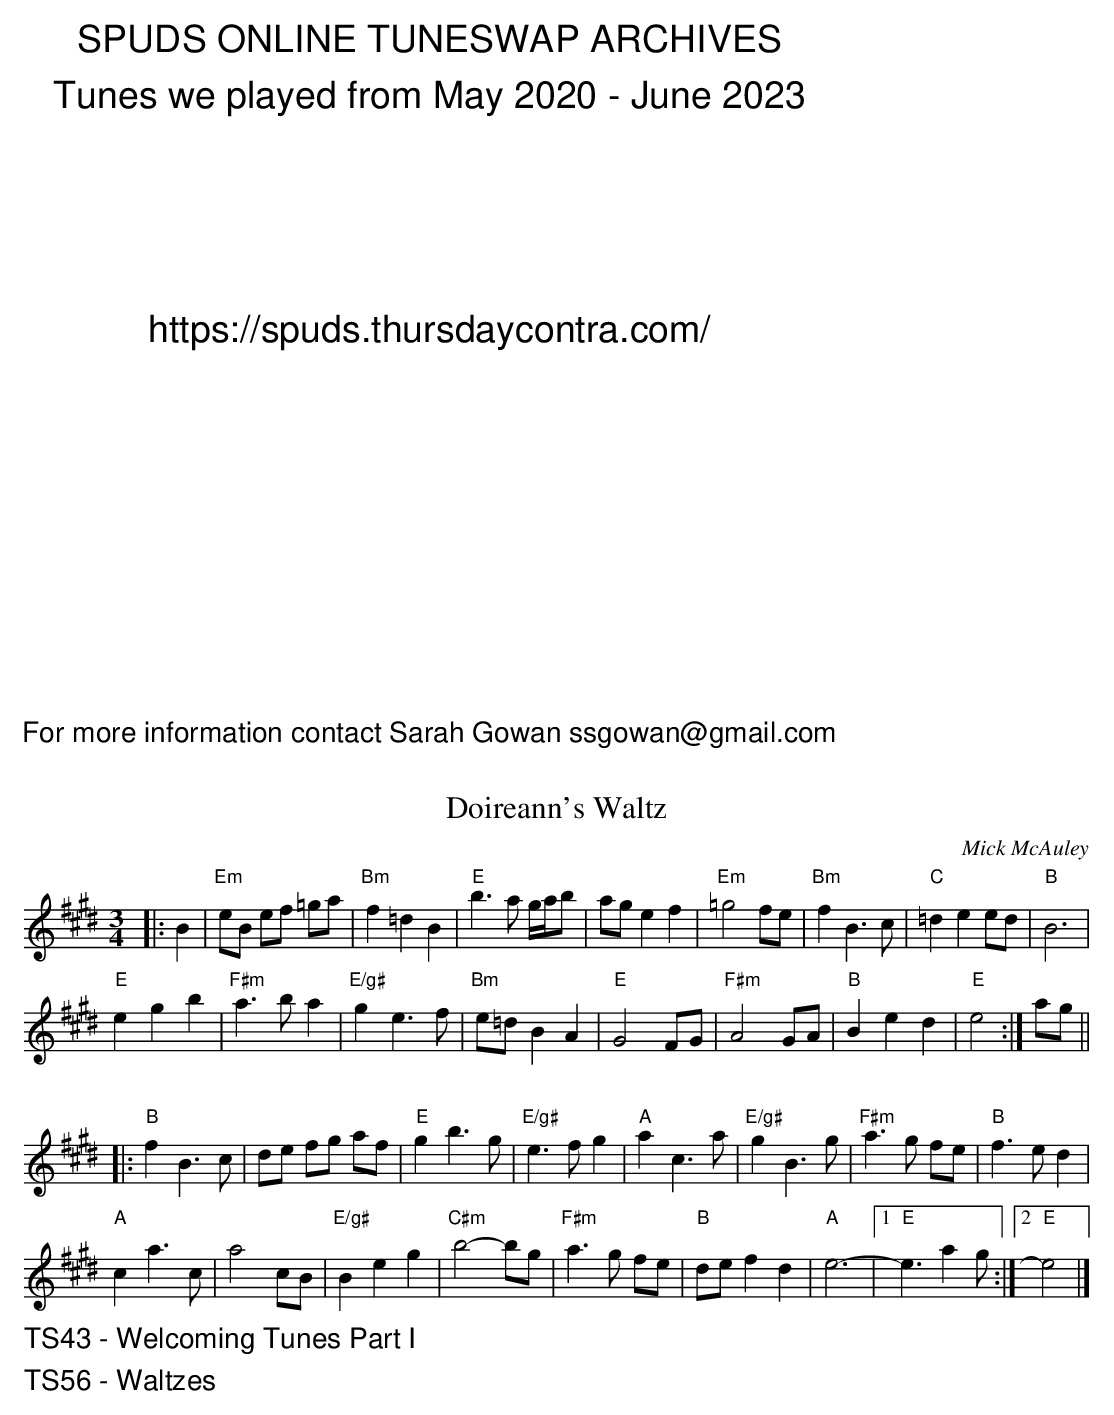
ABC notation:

X:1
T: Doireann's Waltz
C: Mick McAuley
M: 3/4
L: 1/8
K: E
|: B2 | "Em"eB ef =ga | "Bm"f2=d2B2 | "E"b3a g/a/b | ag e2f2 |\
"Em"=g4 fe | "Bm"f2B3c | "C"=d2e2 ed | "B"B6 |
"E"e2g2b2 | "F#m"a3ba2 | "E/g#"g2e3f | "Bm"e=d B2A2 |\
"E"G4FG | "F#m"A4GA | "B"B2e2d2 | "E"e4 :| ag ||
%%vskip 0.3in
|: "B"f2B3c | de fg af | "E"g2b3g | "E/g#"e3fg2 |\
"A"a2c3a | "E/g#"g2B3g | "F#m"a3g fe | "B"f3ed2 |
"A"c2a3c | a4 cB | "E/g#"B2e2g2 | "C#m"b4- bg |\
"F#m"a3g fe | "B"de f2d2 | "A"e6- |1 "E"e3a2g :|2 "E"e4 |]
